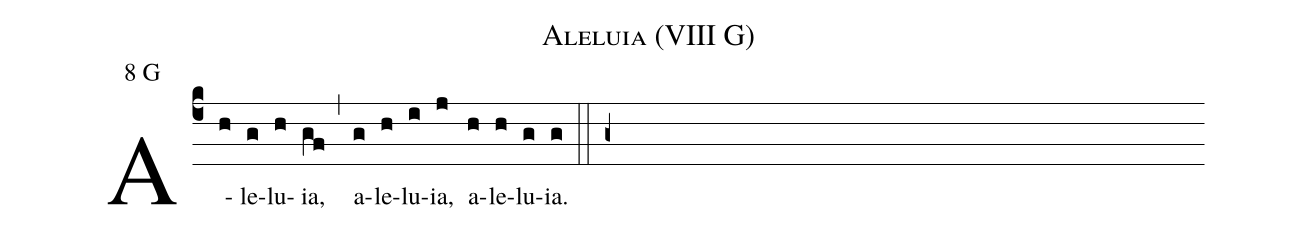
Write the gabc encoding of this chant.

name: Aleluia (VIII G);
mode: 8;
mode-differentia: G;
%%
(c4)

A(h)le(g)lu(h)ia,(gf) (,) a(g)le(h)lu(i)ia,(j) a(h)le(h)lu(g)ia.(g)

(::)

(g+)
